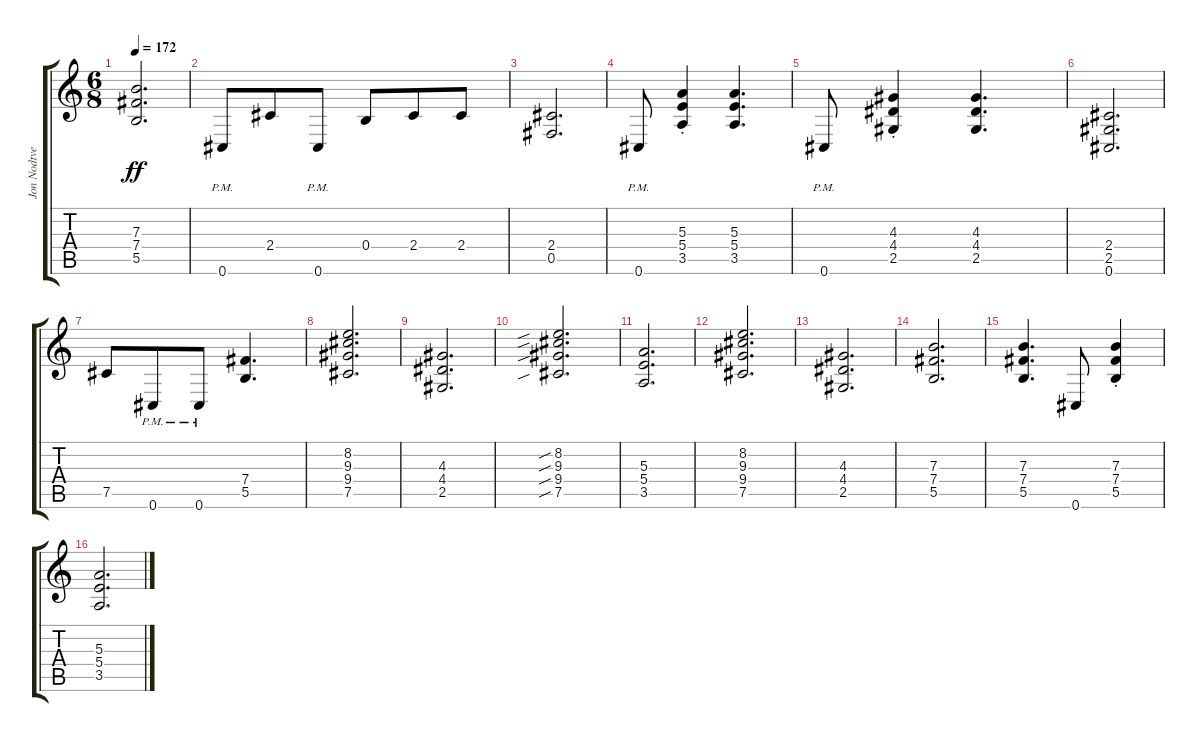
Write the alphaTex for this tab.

\track ("Jon Nodtveidt" "Jon Nodtve") {instrument distortionguitar}
\staff {score tabs}
\tuning (Db4 Ab3 E3 B2 Gb2 Db2) {hide}
\ts (6 8)
\tempo 172
\clef g2
\ks c
(7.3 7.4 5.5).2{d dy ff} |
0.6{pm}.8 2.4.8 0.6{pm}.8 0.4.8 2.4.8 2.4.8 |
(2.4 0.5).2{d} |
0.6{pm}.8 (5.3{st} 5.4{st} 3.5{st}).4 (5.3 5.4 3.5).4{d} |
0.6{pm}.8 (4.3{st} 4.4{st} 2.5{st}).4 (4.3 4.4 2.5).4{d} |
(2.4 2.5 0.6).2{d} |
7.5.8 0.6{pm}.8 0.6{pm}.8 (7.4 5.5).4{d} |
(8.2 9.3 9.4 7.5).2{d} |
(4.3 4.4 2.5).2{d} |
(8.2{sib} 9.3{sib} 9.4{sib} 7.5{sib}).2{d} |
(5.3 5.4 3.5).2{d} |
(8.2 9.3 9.4 7.5).2{d} |
(4.3 4.4 2.5).2{d} |
(7.3 7.4 5.5).2{d} |
(7.3 7.4 5.5).4{d} 0.6.8 (7.3{st} 7.4{st} 5.5{st}).4 |
(5.3 5.4 3.5).2{d}
